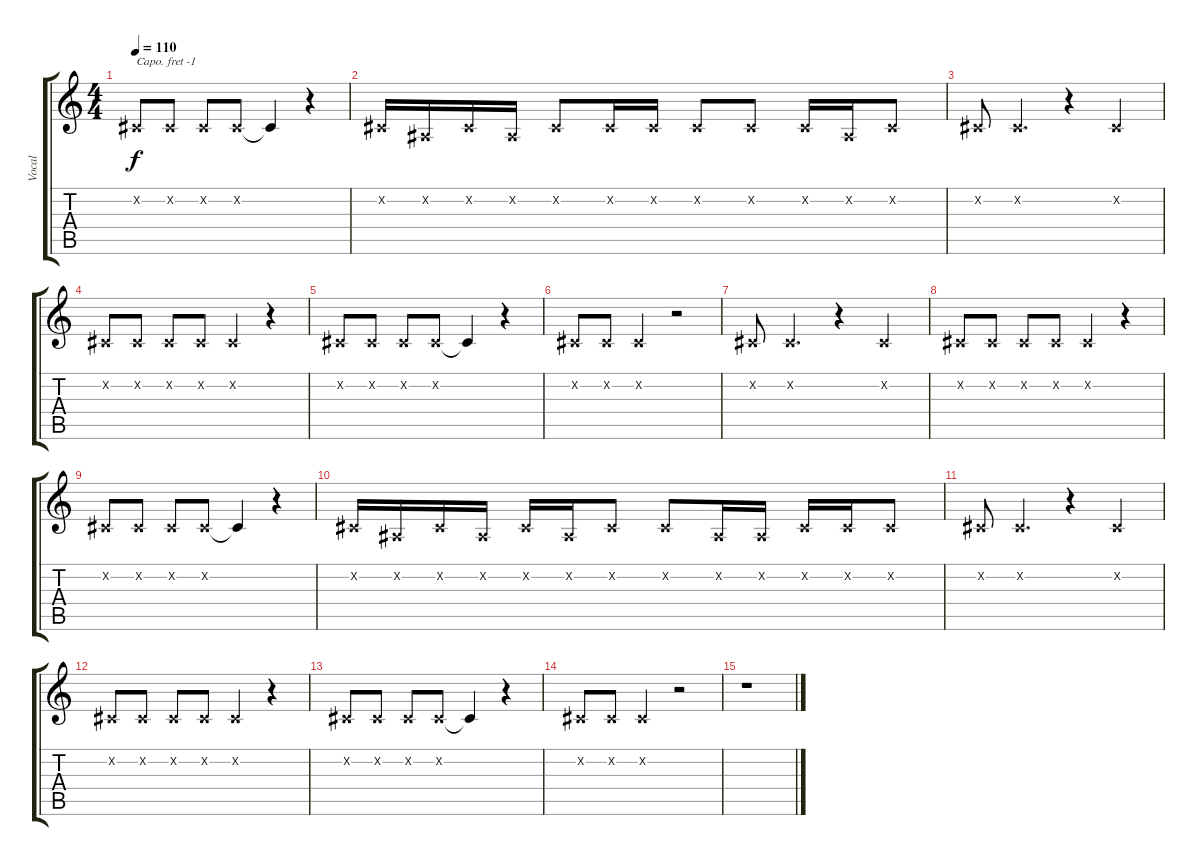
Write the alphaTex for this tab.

\track ("Vocal" "Vocal") {instrument lead1square}
\staff {score tabs}
\capo -1
\tuning (E4 B3 G3 D3 A2 E2) {hide}
\ts (4 4)
\tempo 110
\clef g2
\ks c
3.2{x}.8{dy f} 3.2{x}.8 3.2{x}.8 3.2{x}.8 3.2{t}.4 r.4 |
3.2{x}.16 0.2{x}.16 3.2{x}.16 0.2{x}.16 3.2{x}.8 3.2{x}.16 3.2{x}.16 3.2{x}.8 3.2{x}.8 3.2{x}.16 0.2{x}.16 3.2{x}.8 |
3.2{x}.8 3.2{x}.4{d} r.4 3.2{x}.4 |
3.2{x}.8 3.2{x}.8 3.2{x}.8 3.2{x}.8 3.2{x}.4 r.4 |
3.2{x}.8 3.2{x}.8 3.2{x}.8 3.2{x}.8 3.2{t}.4 r.4 |
3.2{x}.8 3.2{x}.8 3.2{x}.4 r.2 |
3.2{x}.8 3.2{x}.4{d} r.4 3.2{x}.4 |
3.2{x}.8 3.2{x}.8 3.2{x}.8 3.2{x}.8 3.2{x}.4 r.4 |
3.2{x}.8 3.2{x}.8 3.2{x}.8 3.2{x}.8 3.2{t}.4 r.4 |
3.2{x}.16 0.2{x}.16 3.2{x}.16 0.2{x}.16 3.2{x}.16 0.2{x}.16 3.2{x}.8 3.2{x}.8 0.2{x}.16 0.2{x}.16 3.2{x}.16 3.2{x}.16 3.2{x}.8 |
3.2{x}.8 3.2{x}.4{d} r.4 3.2{x}.4 |
3.2{x}.8 3.2{x}.8 3.2{x}.8 3.2{x}.8 3.2{x}.4 r.4 |
3.2{x}.8 3.2{x}.8 3.2{x}.8 3.2{x}.8 3.2{t}.4 r.4 |
3.2{x}.8 3.2{x}.8 3.2{x}.4 r.2 |
r.1
